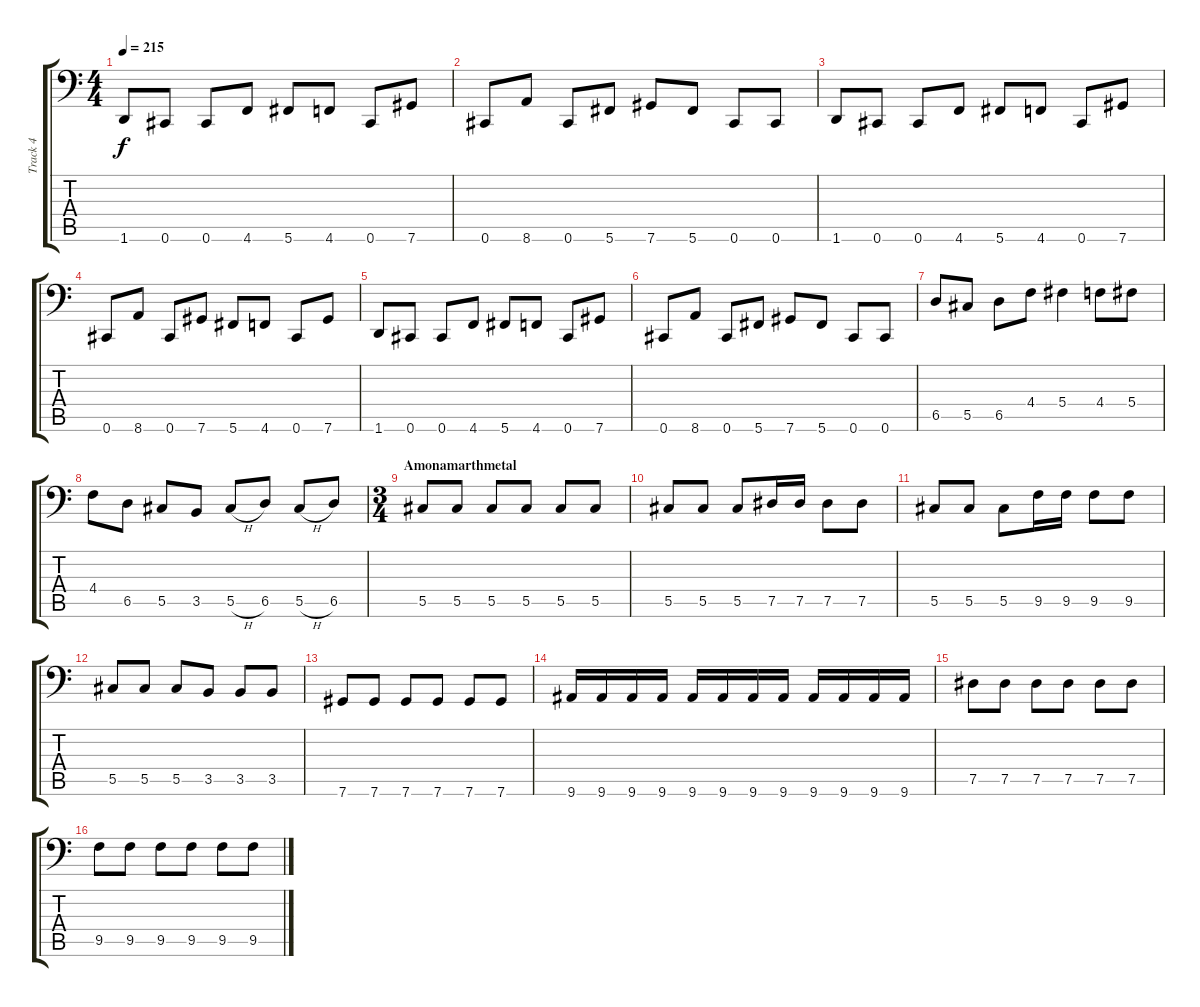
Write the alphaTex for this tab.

\track ("Track 4" "Track 4") {instrument electricbassfinger}
\staff {score tabs}
\tuning (Eb3 Bb2 Gb2 Db2 Ab1 Db1) {hide}
\ts (4 4)
\tempo 215
\clef f4
\ks c
1.6.8{dy f} 0.6.8 0.6.8 4.6.8 5.6.8 4.6.8 0.6.8 7.6.8 |
0.6.8 8.6.8 0.6.8 5.6.8 7.6.8 5.6.8 0.6.8 0.6.8 |
1.6.8 0.6.8 0.6.8 4.6.8 5.6.8 4.6.8 0.6.8 7.6.8 |
0.6.8 8.6.8 0.6.8 7.6.8 5.6.8 4.6.8 0.6.8 7.6.8 |
1.6.8 0.6.8 0.6.8 4.6.8 5.6.8 4.6.8 0.6.8 7.6.8 |
0.6.8 8.6.8 0.6.8 5.6.8 7.6.8 5.6.8 0.6.8 0.6.8 |
6.5.8 5.5.8 6.5.8 4.4.8 5.4.4 4.4.8 5.4.8 |
4.4.8 6.5.8 5.5.8 3.5.8 5.5{h}.8 6.5.8 5.5{h}.8 6.5.8 |
\ts (3 4)
\section ("" "Amonamarthmetal")
5.5.8 5.5.8 5.5.8 5.5.8 5.5.8 5.5.8 |
5.5.8 5.5.8 5.5.8 7.5.16 7.5.16 7.5.8 7.5.8 |
5.5.8 5.5.8 5.5.8 9.5.16 9.5.16 9.5.8 9.5.8 |
5.5.8 5.5.8 5.5.8 3.5.8 3.5.8 3.5.8 |
7.6.8 7.6.8 7.6.8 7.6.8 7.6.8 7.6.8 |
9.6.16 9.6.16 9.6.16 9.6.16 9.6.16 9.6.16 9.6.16 9.6.16 9.6.16 9.6.16 9.6.16 9.6.16 |
7.5.8 7.5.8 7.5.8 7.5.8 7.5.8 7.5.8 |
9.5.8 9.5.8 9.5.8 9.5.8 9.5.8 9.5.8
